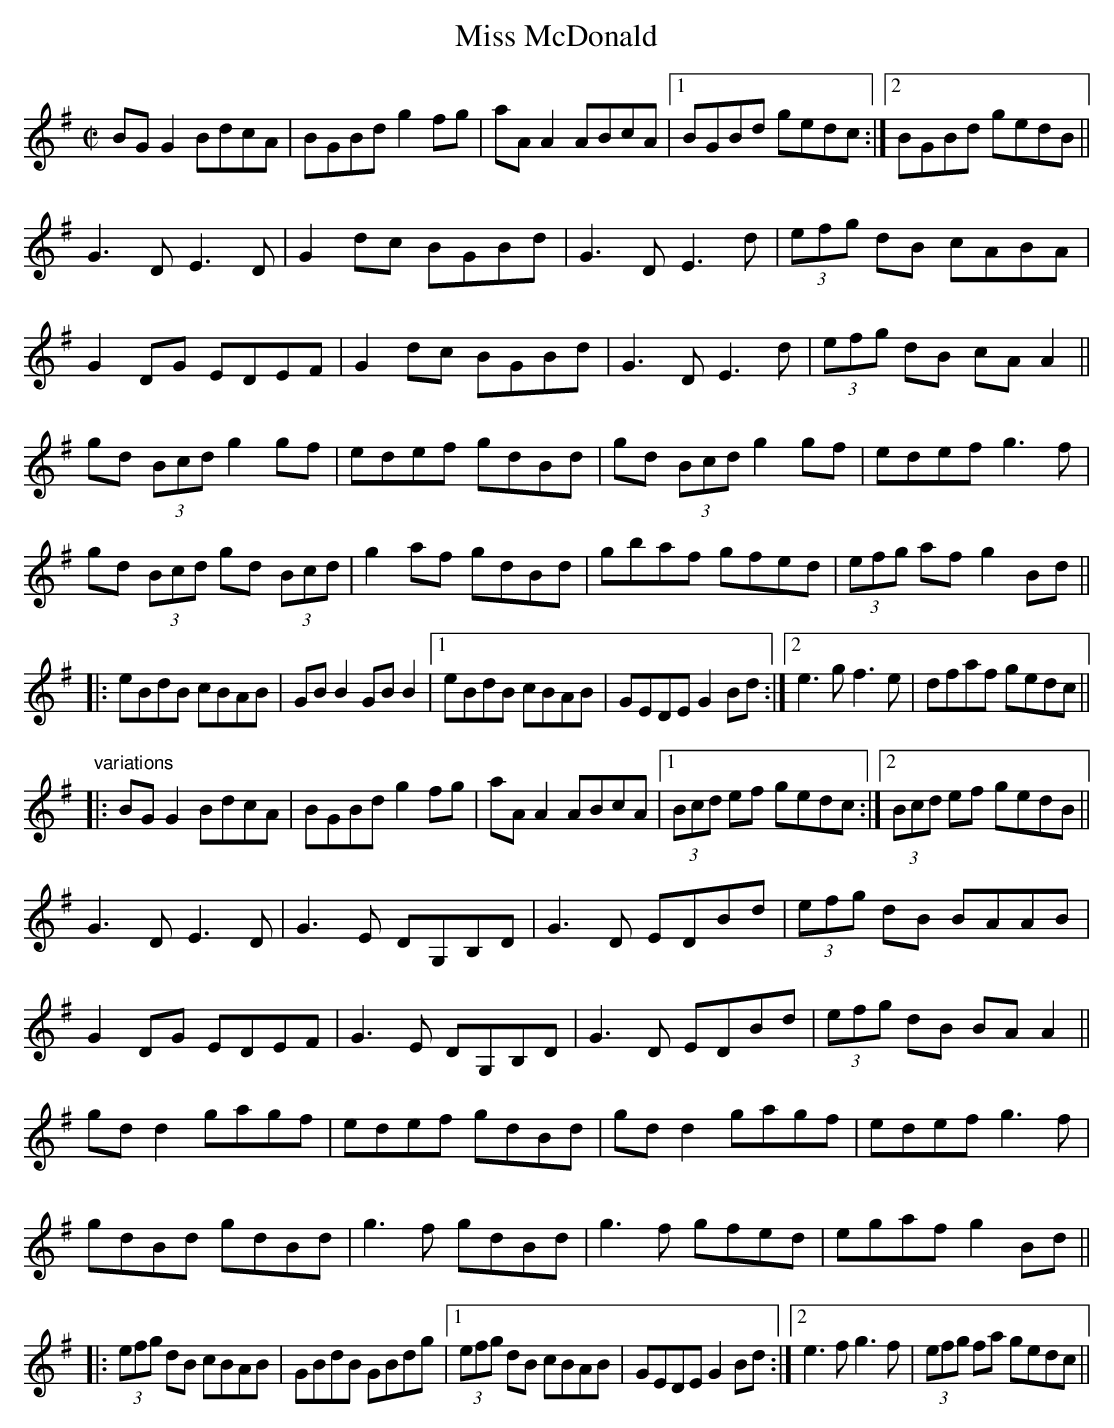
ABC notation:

X:1
T:Miss McDonald
M:C|
K:G
BGG2 BdcA|BGBd g2fg|aAA2 ABcA|1 BGBd gedc:|2 BGBd gedB||
G3D E3D|G2dc BGBd|G3D E3d|(3efg dB cABA|
G2DG EDEF|G2dc BGBd|G3D E3d|(3efg dB cAA2||
gd (3Bcd g2gf|edef gdBd|gd (3Bcd g2gf|edef g3f|
gd (3Bcd gd (3Bcd|g2af gdBd|gbaf gfed|(3efg af g2Bd||
|:eBdB cBAB|GBB2 GBB2|1 eBdB cBAB|GEDE G2Bd:|2 e3g f3e|dfaf gedc||
"variations"
|:BGG2 BdcA|BGBd g2fg|aAA2 ABcA|1 (3Bcd ef gedc:|2 (3Bcd ef gedB||
G3D E3D|G3E DG,B,D|G3D EDBd|(3efg dB BAAB|
G2DG EDEF|G3E DG,B,D|G3D EDBd|(3efg dB BAA2||
gdd2 gagf|edef gdBd|gdd2 gagf|edef g3f|
gdBd gdBd|g3f gdBd|g3f gfed|egaf g2Bd||
|:(3efg dB cBAB|GBdB GBdg|1 (3efg dB cBAB|GEDE G2Bd:|2 e3f g3f|(3efg fa gedc||
